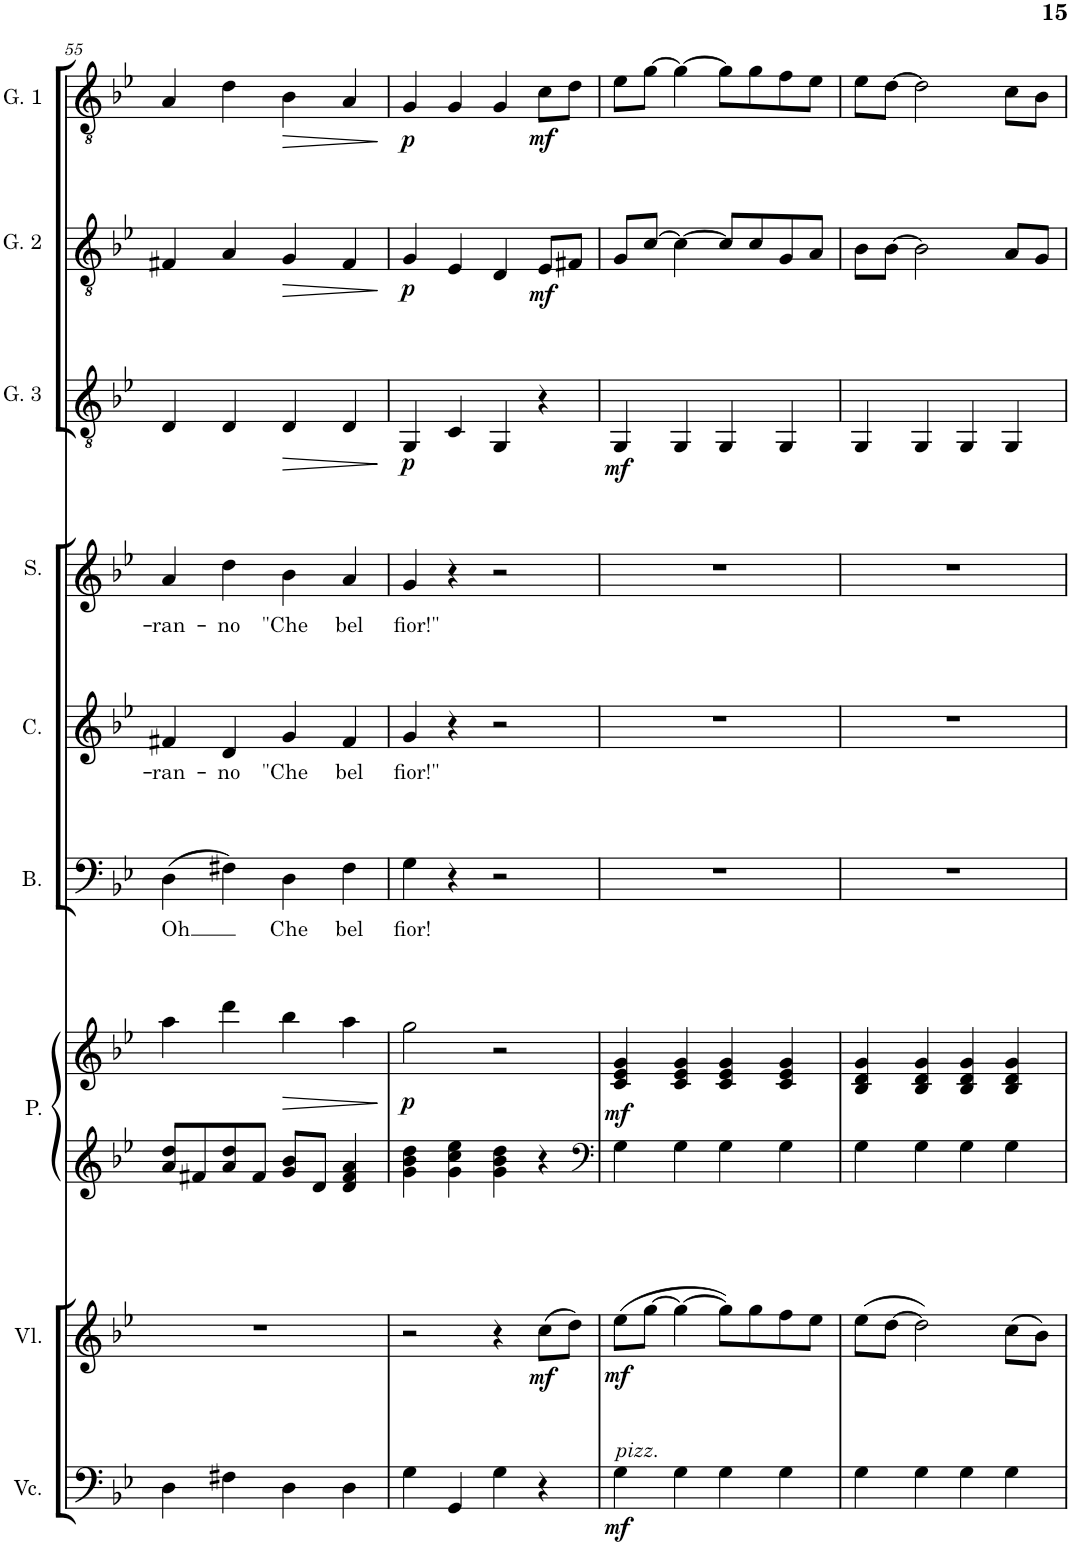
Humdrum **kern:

**kern	**dynam	**kern	**dynam	**kern	**kern	**dynam	**kern	**text	**kern	**text	**kern	**text	**kern	**dynam	**kern	**dynam	**kern	**dynam
*part9	*part9	*part8	*part8	*part7	*part7	*part7	*part6	*part6	*part5	*part5	*part4	*part4	*part3	*part3	*part2	*part2	*part1	*part1
*staff10	*staff10	*staff9	*staff9	*staff8	*staff7	*staff7/8	*staff6	*staff6	*staff5	*staff5	*staff4	*staff4	*staff3	*staff3	*staff2	*staff2	*staff1	*staff1
*I"Violoncelo	*	*I"Violino	*	*I"Piano	*	*	*I"Barítono	*	*I"Contralto	*	*I"Soprano	*	*I"Guitarra 2	*	*I"Guitarra 2	*	*I"Guitarra 1	*
*I'Vc.	*	*I'Vl.	*	*I'P.	*	*	*I'B.	*	*I'C.	*	*I'S.	*	*I'G. 3	*	*I'G. 2	*	*I'G. 1	*
!!LO:PB:g=z
*clefF4	*	*clefG2	*	*clefG2	*clefG2	*	*clefF4	*	*clefG2	*	*clefG2	*	*clefGv2	*	*clefGv2	*	*clefGv2	*
*k[b-e-]	*	*k[b-e-]	*	*k[b-e-]	*k[b-e-]	*	*k[b-e-]	*	*k[b-e-]	*	*k[b-e-]	*	*k[b-e-]	*	*k[b-e-]	*	*k[b-e-]	*
*M4/4	*	*M4/4	*	*M4/4	*M4/4	*	*M4/4	*	*M4/4	*	*M4/4	*	*M4/4	*	*M4/4	*	*M4/4	*
*met(c)	*	*met(c)	*	*met(c)	*met(c)	*	*met(c)	*	*met(c)	*	*met(c)	*	*met(c)	*	*met(c)	*	*met(c)	*
=55	=55	=55	=55	=55	=55	=55	=55	=55	=55	=55	=55	=55	=55	=55	=55	=55	=55	=55
!	!	!	!	!	!	!	!	!LO:LY:b	!	!LO:LY:b	!	!LO:LY:b	!	!	!	!	!	!
4D\	.	1r	.	8a/ 8dd/L	4aa\	.	(4D\	Oh	4f#X/	-ran-	4a/	-ran-	4D/	.	4F#X/	.	4A/	.
.	.	.	.	8f#X/	.	.	.	.	.	.	.	.	.	.	.	.	.	.
!	!	!	!	!	!	!	!	!	!	!LO:LY:b	!	!LO:LY:b	!	!	!	!	!	!
4F#X\	.	.	.	8a/ 8dd/	4ddd\	.	4F#X\)	.	4d/	-no	4dd\	-no	4D/	.	4A/	.	4d\	.
.	.	.	.	8f#/J	.	.	.	.	.	.	.	.	.	.	.	.	.	.
!	!	!	!	!	!	!LO:HP:b	!	!LO:LY:b	!	!LO:LY:b	!	!LO:LY:b	!	!LO:HP:b	!	!LO:HP:b	!	!LO:HP:b
4D\	.	.	.	8g/ 8b-/L	4bb-\	>	4D\	Che	4g/	"Che	4b-\	"Che	4D/	>	4G/	>	4B-\	>
.	.	.	.	8d/J	.	.	.	.	.	.	.	.	.	.	.	.	.	.
!	!	!	!	!	!	!	!	!LO:LY:b	!	!LO:LY:b	!	!LO:LY:b	!	!	!	!	!	!
4D\	.	.	.	4d/ 4f#/ 4a/	4aa\	.	4F#\	bel	4f#/	bel	4a/	bel	4D/	.	4F#/	.	4A/	.
.	.	.	.	.	.	]	.	.	.	.	.	.	.	]	.	]	.	]
=56	=56	=56	=56	=56	=56	=56	=56	=56	=56	=56	=56	=56	=56	=56	=56	=56	=56	=56
!	!	!	!	!	!	!LO:DY:b	!	!LO:LY:b	!	!LO:LY:b	!	!LO:LY:b	!	!LO:DY:b	!	!LO:DY:b	!	!LO:DY:b
4G\	.	2r	.	4g\ 4b-\ 4dd\	2gg\	p	4G\	fior!	4g/	fior!"	4g/	fior!"	4GG/	p	4G/	p	4G/	p
4GG/	.	.	.	4g\ 4cc\ 4ee-\	.	.	4r	.	4r	.	4r	.	4C/	.	4E-/	.	4G/	.
4G\	.	4r	.	4g\ 4b-\ 4dd\	2r	.	2r	.	2r	.	2r	.	4GG/	.	4D/	.	4G/	.
!	!	!	!LO:DY:b	!	!	!	!	!	!	!	!	!	!	!	!	!LO:DY:b	!	!LO:DY:b
4r	.	(8cc\L	mf	4r	.	.	.	.	.	.	.	.	4r	.	8E-/L	mf	8c\L	mf
.	.	8dd\J)	.	.	.	.	.	.	.	.	.	.	.	.	8F#X/J	.	8d\J	.
=57	=57	=57	=57	=57	=57	=57	=57	=57	=57	=57	=57	=57	=57	=57	=57	=57	=57	=57
*	*	*	*	*clefF4	*	*	*	*	*	*	*	*	*	*	*	*	*	*
!LO:TX:a:i:t=pizz.	!	!	!	!	!	!	!	!	!	!	!	!	!	!	!	!	!	!
!	!LO:DY:b	!	!LO:DY:b	!	!	!LO:DY:b	!	!	!	!	!	!	!	!LO:DY:b	!	!	!	!
4G\	mf	(8ee-\L	mf	4G\	4c/ 4e-/ 4g/	mf	1r	.	1r	.	1r	.	4GG/	mf	8G/L	.	8e-\L	.
.	.	[8gg\J	.	.	.	.	.	.	.	.	.	.	.	.	[8c/J	.	[8g\J	.
4G\	.	4gg\_	.	4G\	4c/ 4e-/ 4g/	.	.	.	.	.	.	.	4GG/	.	4c\_	.	4g\_	.
4G\	.	8gg\L])	.	4G\	4c/ 4e-/ 4g/	.	.	.	.	.	.	.	4GG/	.	8c/L]	.	8g\L]	.
.	.	8gg\	.	.	.	.	.	.	.	.	.	.	.	.	8c/	.	8g\	.
4G\	.	8ff\	.	4G\	4c/ 4e-/ 4g/	.	.	.	.	.	.	.	4GG/	.	8G/	.	8f\	.
.	.	8ee-\J	.	.	.	.	.	.	.	.	.	.	.	.	8A/J	.	8e-\J	.
=58	=58	=58	=58	=58	=58	=58	=58	=58	=58	=58	=58	=58	=58	=58	=58	=58	=58	=58
4G\	.	(8ee-\L	.	4G\	4B-/ 4d/ 4g/	.	1r	.	1r	.	1r	.	4GG/	.	8B-\L	.	8e-\L	.
.	.	[8dd\J	.	.	.	.	.	.	.	.	.	.	.	.	[8B-\J	.	[8d\J	.
4G\	.	2dd\])	.	4G\	4B-/ 4d/ 4g/	.	.	.	.	.	.	.	4GG/	.	2B-\]	.	2d\]	.
4G\	.	.	.	4G\	4B-/ 4d/ 4g/	.	.	.	.	.	.	.	4GG/	.	.	.	.	.
4G\	.	(8cc\L	.	4G\	4B-/ 4d/ 4g/	.	.	.	.	.	.	.	4GG/	.	8A/L	.	8c\L	.
.	.	8b-\J)	.	.	.	.	.	.	.	.	.	.	.	.	8G/J	.	8B-\J	.
=	=	=	=	=	=	=	=	=	=	=	=	=	=	=	=	=	=	=
*-	*-	*-	*-	*-	*-	*-	*-	*-	*-	*-	*-	*-	*-	*-	*-	*-	*-	*-
